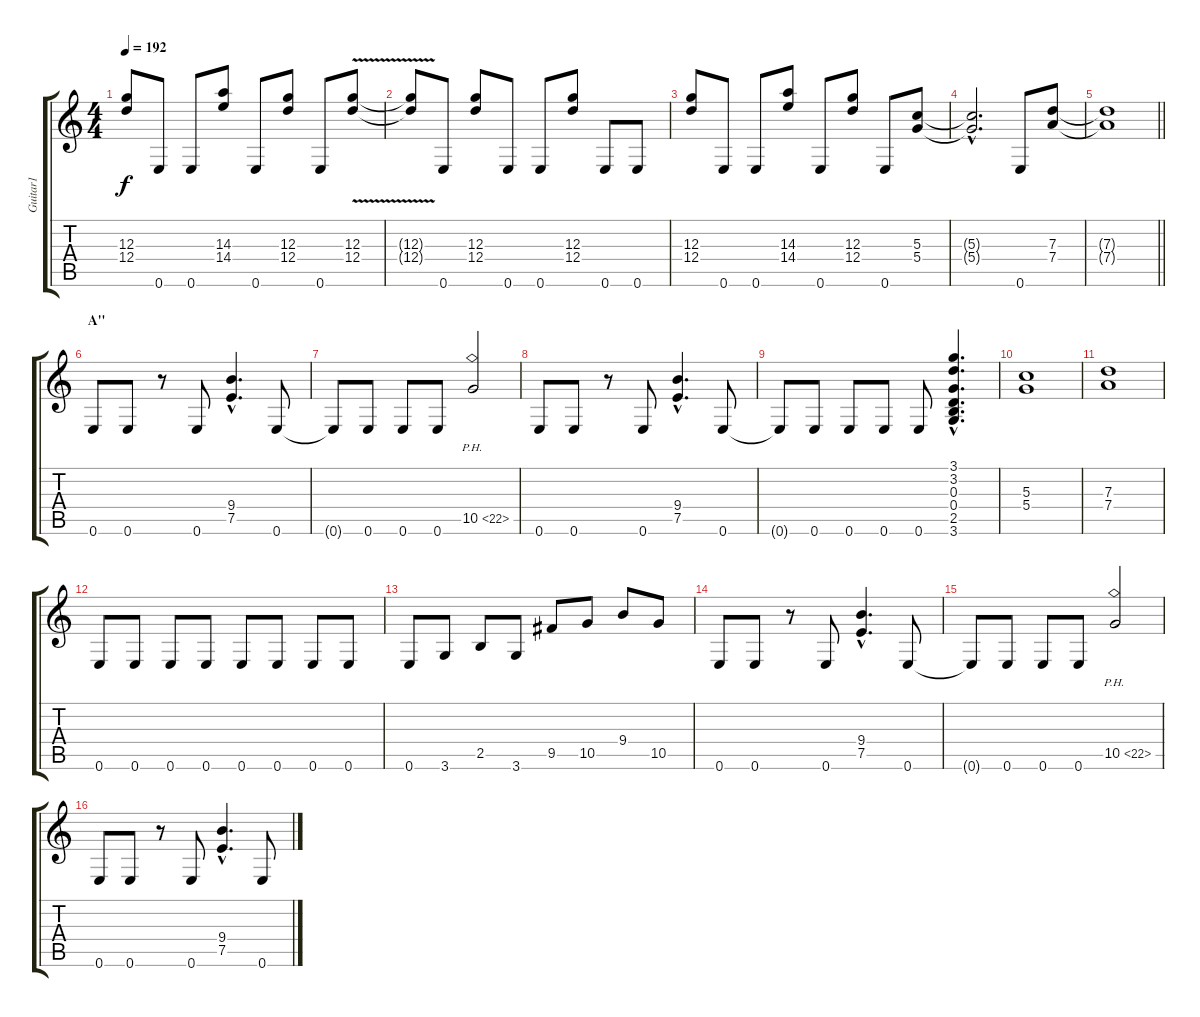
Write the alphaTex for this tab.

\track ("Guitar1" "Guitar1") {instrument distortionguitar}
\staff {score tabs}
\tuning (E4 B3 G3 D3 A2 E2) {hide}
\ts (4 4)
\tempo 192
\clef g2
\ks c
(12.3 12.4).8{dy f} 0.6.8 0.6.8 (14.3 14.4).8 0.6.8 (12.3 12.4).8 0.6.8 (12.3 12.4{v}).8 |
(12.3{t} 12.4{t}).8 0.6.8 (12.3 12.4).8 0.6.8 0.6.8 (12.3 12.4).8 0.6.8 0.6.8 |
(12.3 12.4).8 0.6.8 0.6.8 (14.3 14.4).8 0.6.8 (12.3 12.4).8 0.6.8 (5.3 5.4).8 |
(5.3{hac t} 5.4{hac t}).2{d} 0.6.8 (7.3 7.4).8 |
\barLineRight lightlight
(7.3{t} 7.4{t}).1 |
\section ("" "A''")
0.6.8 0.6.8 r.8 0.6.8 (9.4{hac} 7.5{hac}).4{d} 0.6.8 |
0.6{t}.8 0.6.8 0.6.8 0.6.8 10.5{ph 12}.2{instrument guitarharmonics} |
0.6.8{instrument distortionguitar} 0.6.8 r.8 0.6.8 (9.4{hac} 7.5{hac}).4{d} 0.6.8 |
0.6{t}.8 0.6.8 0.6.8 0.6.8 0.6.8 (3.1{hac} 3.2{hac} 0.3{hac} 0.4{hac} 2.5{hac} 3.6{hac}).4{d} |
(5.3 5.4).1 |
(7.3 7.4).1 |
0.6.8 0.6.8 0.6.8 0.6.8 0.6.8 0.6.8 0.6.8 0.6.8 |
0.6.8 3.6.8 2.5.8 3.6.8 9.5.8 10.5.8 9.4.8 10.5.8 |
0.6.8 0.6.8 r.8 0.6.8 (9.4{hac} 7.5{hac}).4{d} 0.6.8 |
0.6{t}.8 0.6.8 0.6.8 0.6.8 10.5{ph 12}.2{instrument guitarharmonics} |
0.6.8{instrument distortionguitar} 0.6.8 r.8 0.6.8 (9.4{hac} 7.5{hac}).4{d} 0.6.8
